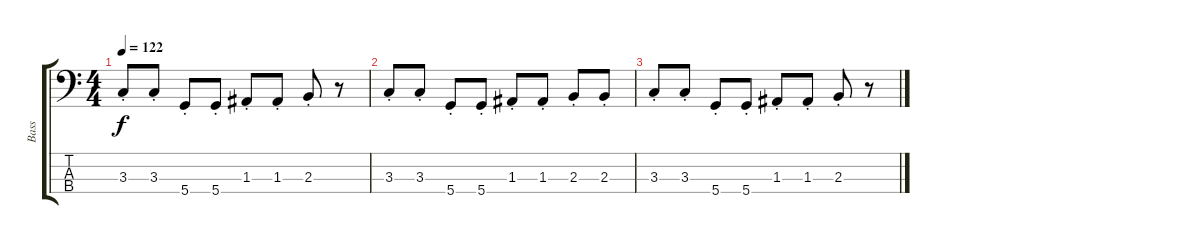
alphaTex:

\track ("Bass" "Bass") {instrument synthbass2}
\staff {score tabs}
\tuning (G2 D2 A1 D1) {hide}
\ts (4 4)
\tempo 122
\clef f4
\ks c
3.3{st}.8{dy f} 3.3{st}.8 5.4{st}.8 5.4{st}.8 1.3{st}.8 1.3{st}.8 2.3{st}.8 r.8 |
3.3{st}.8 3.3{st}.8 5.4{st}.8 5.4{st}.8 1.3{st}.8 1.3{st}.8 2.3{st}.8 2.3{st}.8 |
3.3{st}.8 3.3{st}.8 5.4{st}.8 5.4{st}.8 1.3{st}.8 1.3{st}.8 2.3{st}.8 r.8
